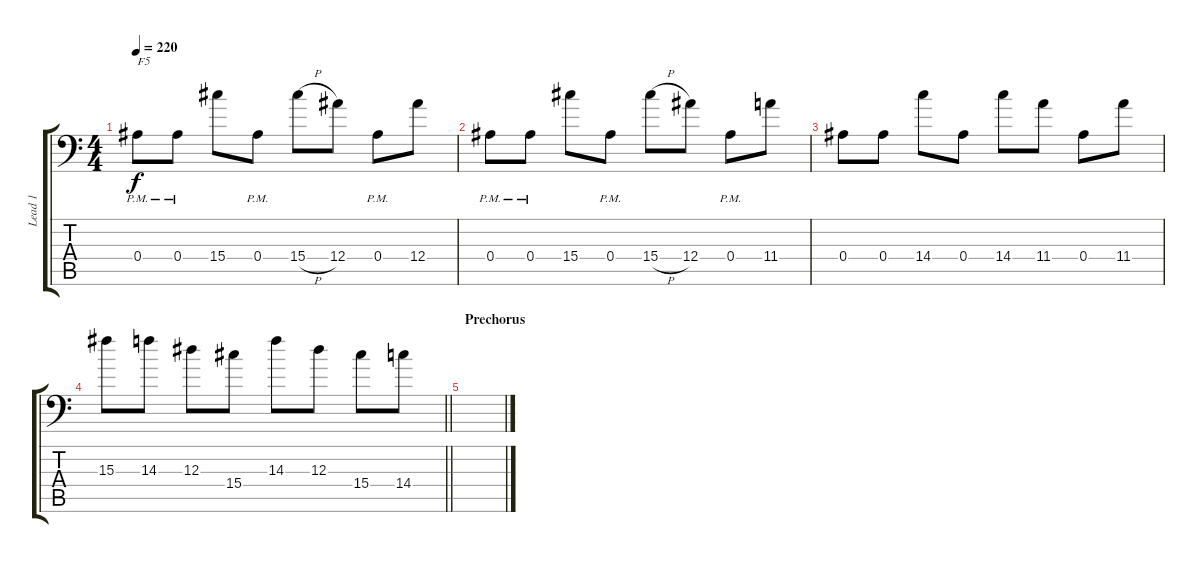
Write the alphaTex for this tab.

\track ("Lead 1" "Lead 1") {instrument distortionguitar}
\staff {score tabs}
\tuning (C4 G3 Eb3 Bb2 F2 Bb1) {hide}
\ts (4 4)
\tempo 220
\clef f4
\ks c
0.4{pm}.8{txt "F5" dy f} 0.4{pm}.8 15.4.8 0.4{pm}.8 15.4{h}.8 12.4.8 0.4{pm}.8 12.4.8 |
0.4{pm}.8 0.4{pm}.8 15.4.8 0.4{pm}.8 15.4{h}.8 12.4.8 0.4{pm}.8 11.4.8 |
0.4.8 0.4.8 14.4.8 0.4.8 14.4.8 11.4.8 0.4.8 11.4.8 |
\barLineRight lightlight
15.3.8 14.3.8 12.3.8 15.4.8 14.3.8 12.3.8 15.4.8 14.4.8 |
\section ("" "Prechorus")
